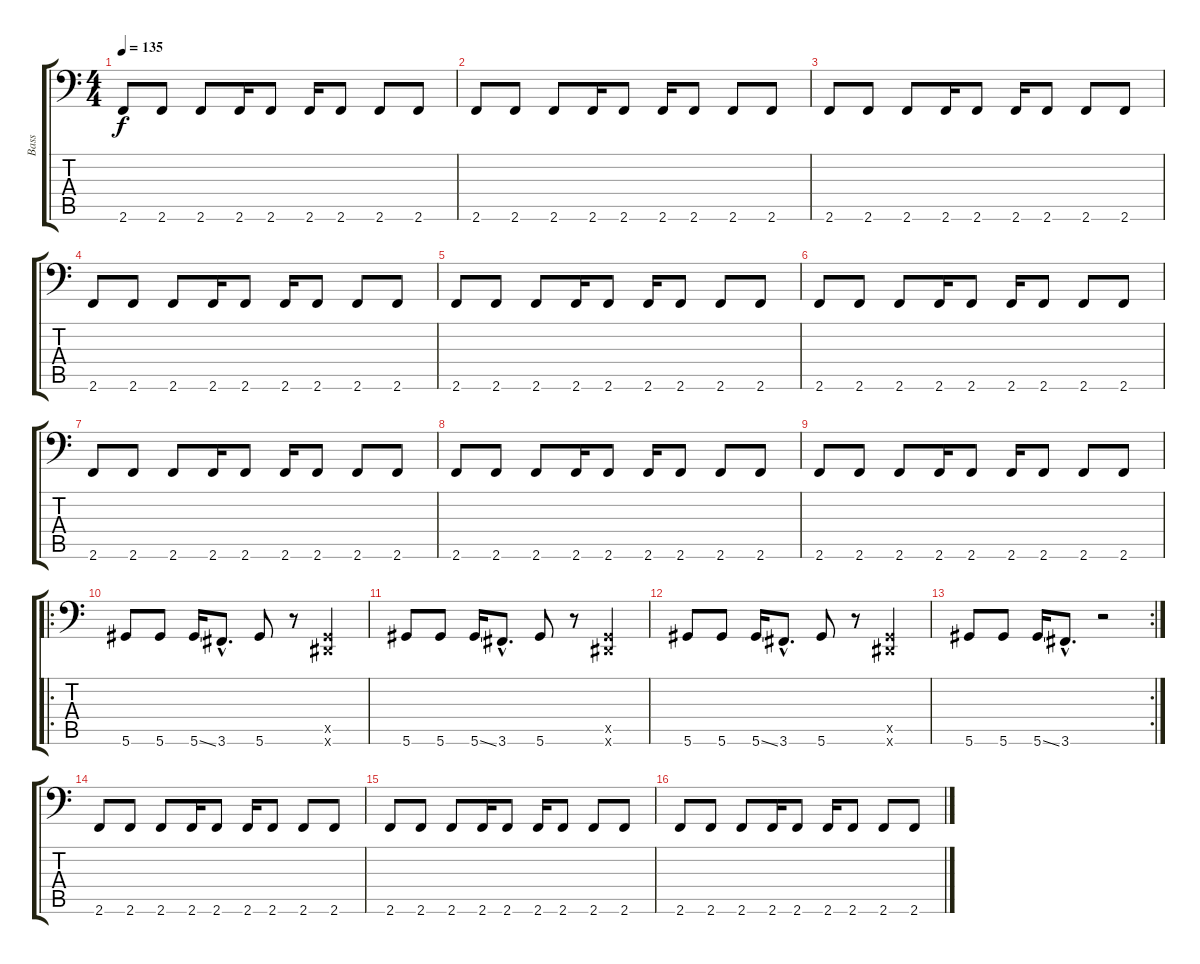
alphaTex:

\track ("Bass" "Bass") {instrument distortionguitar}
\staff {score tabs}
\tuning (Eb3 Bb2 Gb2 Db2 Ab1 Eb1) {hide}
\ts (4 4)
\tempo 135
\clef f4
\ks c
2.6.8{dy f} 2.6.8 2.6.8 2.6.16 2.6.8 2.6.16 2.6.8 2.6.8 2.6.8 |
2.6.8 2.6.8 2.6.8 2.6.16 2.6.8 2.6.16 2.6.8 2.6.8 2.6.8 |
2.6.8 2.6.8 2.6.8 2.6.16 2.6.8 2.6.16 2.6.8 2.6.8 2.6.8 |
2.6.8 2.6.8 2.6.8 2.6.16 2.6.8 2.6.16 2.6.8 2.6.8 2.6.8 |
2.6.8 2.6.8 2.6.8 2.6.16 2.6.8 2.6.16 2.6.8 2.6.8 2.6.8 |
2.6.8 2.6.8 2.6.8 2.6.16 2.6.8 2.6.16 2.6.8 2.6.8 2.6.8 |
2.6.8 2.6.8 2.6.8 2.6.16 2.6.8 2.6.16 2.6.8 2.6.8 2.6.8 |
2.6.8 2.6.8 2.6.8 2.6.16 2.6.8 2.6.16 2.6.8 2.6.8 2.6.8 |
2.6.8 2.6.8 2.6.8 2.6.16 2.6.8 2.6.16 2.6.8 2.6.8 2.6.8 |
\ro
5.6.8 5.6.8 5.6{ss}.16 3.6{hac}.8{d} 5.6.8 r.8 (0.5{x} 0.6{x}).4 |
5.6.8 5.6.8 5.6{ss}.16 3.6{hac}.8{d} 5.6.8 r.8 (0.5{x} 0.6{x}).4 |
5.6.8 5.6.8 5.6{ss}.16 3.6{hac}.8{d} 5.6.8 r.8 (0.5{x} 0.6{x}).4 |
\rc 2
5.6.8 5.6.8 5.6{ss}.16 3.6{hac}.8{d} r.2 |
2.6.8 2.6.8 2.6.8 2.6.16 2.6.8 2.6.16 2.6.8 2.6.8 2.6.8 |
2.6.8 2.6.8 2.6.8 2.6.16 2.6.8 2.6.16 2.6.8 2.6.8 2.6.8 |
2.6.8 2.6.8 2.6.8 2.6.16 2.6.8 2.6.16 2.6.8 2.6.8 2.6.8
